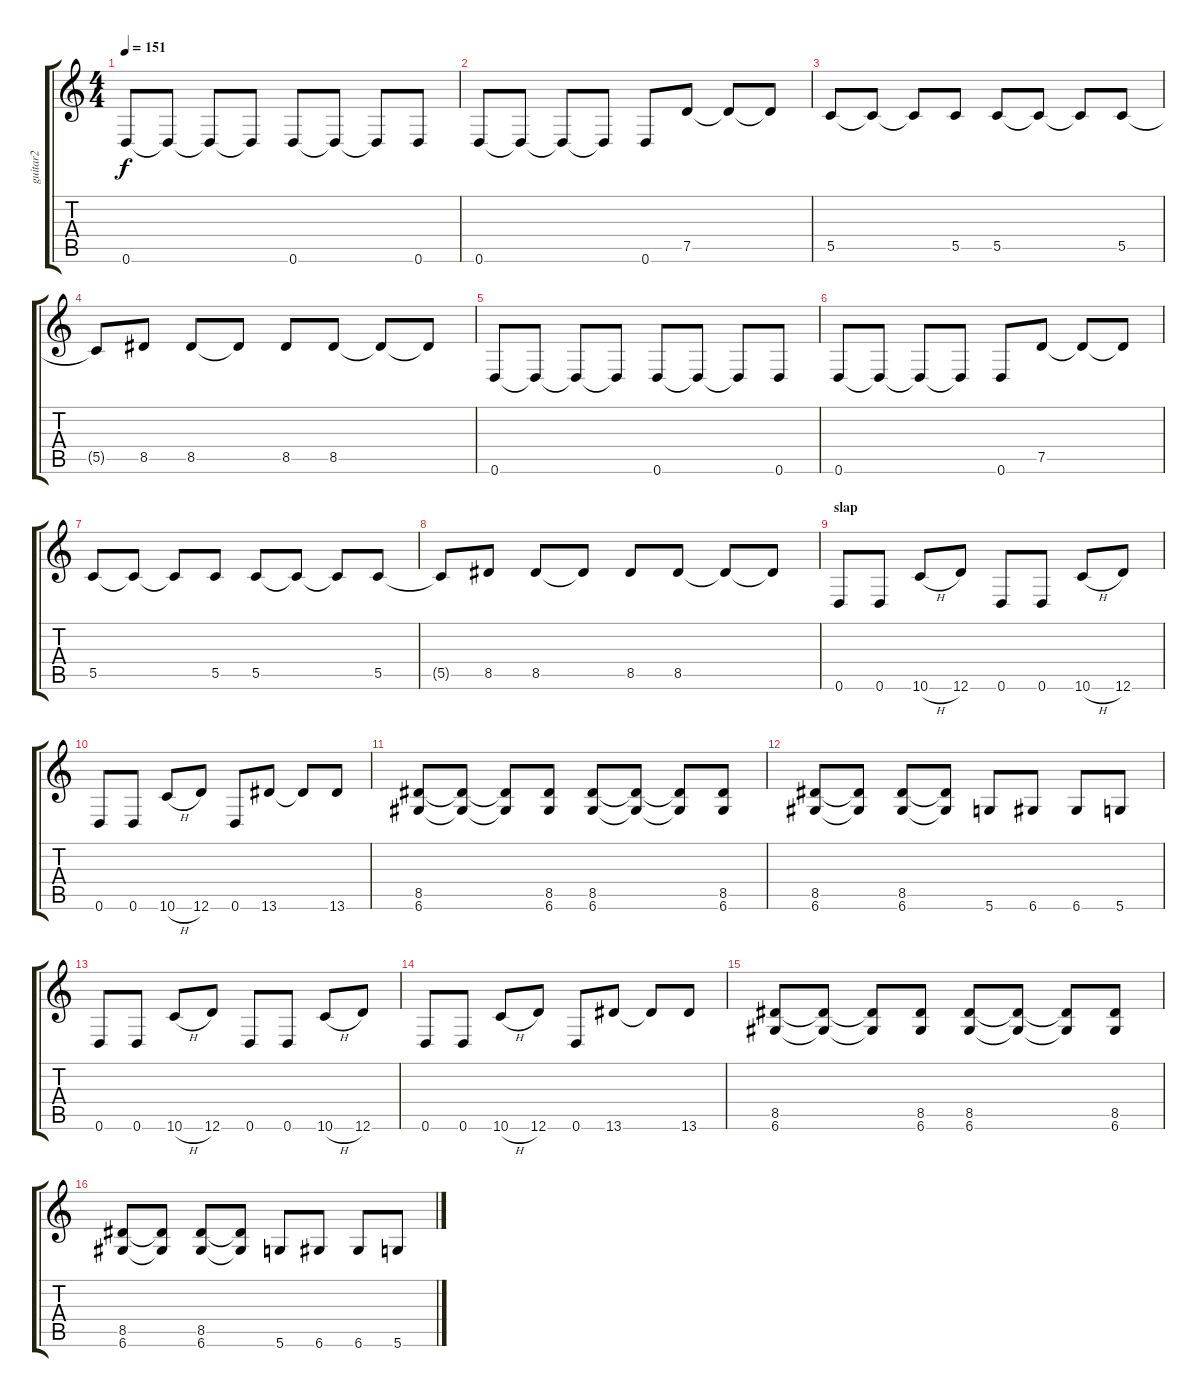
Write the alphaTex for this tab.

\track ("guitar2" "guitar2") {instrument overdrivenguitar}
\staff {score tabs}
\tuning (D4 A3 F3 C3 G2 D2) {hide}
\ts (4 4)
\tempo 151
\clef g2
\ks c
0.6.8{dy f} 0.6{t}.8 0.6{t}.8 0.6{t}.8 0.6.8 0.6{t}.8 0.6{t}.8 0.6.8 |
0.6.8 0.6{t}.8 0.6{t}.8 0.6{t}.8 0.6.8 7.5.8 7.5{t}.8 7.5{t}.8 |
5.5.8 5.5{t}.8 5.5{t}.8 5.5.8 5.5.8 5.5{t}.8 5.5{t}.8 5.5.8 |
5.5{t}.8 8.5.8 8.5.8 8.5{t}.8 8.5.8 8.5.8 8.5{t}.8 8.5{t}.8 |
0.6.8 0.6{t}.8 0.6{t}.8 0.6{t}.8 0.6.8 0.6{t}.8 0.6{t}.8 0.6.8 |
0.6.8 0.6{t}.8 0.6{t}.8 0.6{t}.8 0.6.8 7.5.8 7.5{t}.8 7.5{t}.8 |
5.5.8 5.5{t}.8 5.5{t}.8 5.5.8 5.5.8 5.5{t}.8 5.5{t}.8 5.5.8 |
5.5{t}.8 8.5.8 8.5.8 8.5{t}.8 8.5.8 8.5.8 8.5{t}.8 8.5{t}.8 |
\section ("" "slap")
0.6.8 0.6.8 10.6{h}.8 12.6.8 0.6.8 0.6.8 10.6{h}.8 12.6.8 |
0.6.8 0.6.8 10.6{h}.8 12.6.8 0.6.8 13.6.8 13.6{t}.8 13.6.8 |
(8.5 6.6).8 (8.5{t} 6.6{t}).8 (8.5{t} 6.6{t}).8 (8.5 6.6).8 (8.5 6.6).8 (8.5{t} 6.6{t}).8 (8.5{t} 6.6{t}).8 (8.5 6.6).8 |
(8.5 6.6).8 (8.5{t} 6.6{t}).8 (8.5 6.6).8 (8.5{t} 6.6{t}).8 5.6.8 6.6.8 6.6.8 5.6.8 |
0.6.8 0.6.8 10.6{h}.8 12.6.8 0.6.8 0.6.8 10.6{h}.8 12.6.8 |
0.6.8 0.6.8 10.6{h}.8 12.6.8 0.6.8 13.6.8 13.6{t}.8 13.6.8 |
(8.5 6.6).8 (8.5{t} 6.6{t}).8 (8.5{t} 6.6{t}).8 (8.5 6.6).8 (8.5 6.6).8 (8.5{t} 6.6{t}).8 (8.5{t} 6.6{t}).8 (8.5 6.6).8 |
(8.5 6.6).8 (8.5{t} 6.6{t}).8 (8.5 6.6).8 (8.5{t} 6.6{t}).8 5.6.8 6.6.8 6.6.8 5.6.8
